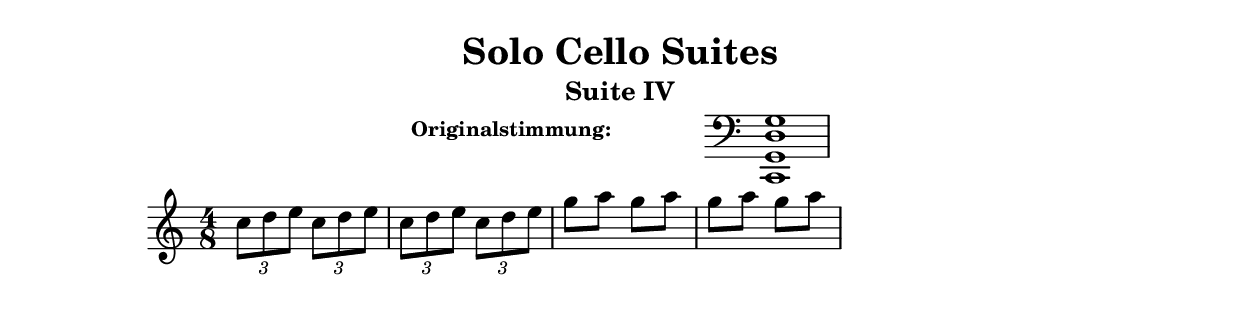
\header {
    texidoc = "Use \\score block as markup command."
}

\version "2.16.0"

tuning = \markup {
    \score {
	\new Staff \with {
	    \remove "Time_signature_engraver"
	} {
	    \clef bass  <c, g, d g>1
	}
	\layout { ragged-right = ##t }
    }
}


\header {
    title = "Solo Cello Suites"
    subtitle = "Suite IV"
    subsubtitle = \markup { "Originalstimmung:" \tuning }
}

\relative c'' {
    \time 4/8
    \times 2/3 { c8 d e } \times 2/3 {c d e}
    \times 2/3 { c8 d e } \times 2/3 {c d e}
    g8 a8 g8 a
    g8 a8 g8 a
}

